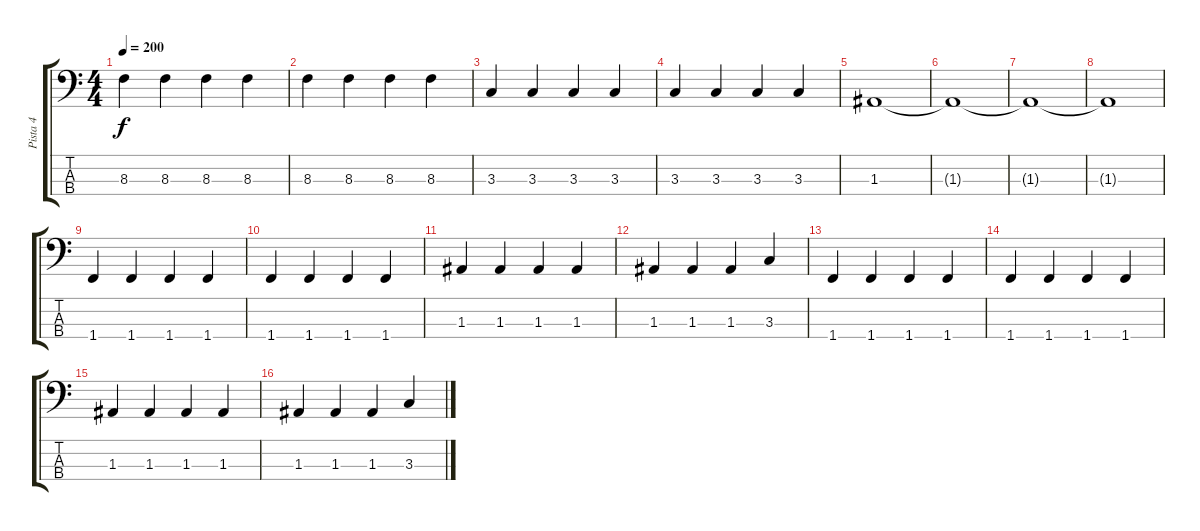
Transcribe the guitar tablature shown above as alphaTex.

\track ("Pista 4" "Pista 4") {instrument electricbassfinger}
\staff {score tabs}
\tuning (G2 D2 A1 E1) {hide}
\ts (4 4)
\tempo 200
\clef f4
\ks c
8.3.4{dy f} 8.3.4 8.3.4 8.3.4 |
8.3.4 8.3.4 8.3.4 8.3.4 |
3.3.4 3.3.4 3.3.4 3.3.4 |
3.3.4 3.3.4 3.3.4 3.3.4 |
1.3.1 |
1.3{t}.1 |
1.3{t}.1 |
1.3{t}.1 |
1.4.4 1.4.4 1.4.4 1.4.4 |
1.4.4 1.4.4 1.4.4 1.4.4 |
1.3.4 1.3.4 1.3.4 1.3.4 |
1.3.4 1.3.4 1.3.4 3.3.4 |
1.4.4 1.4.4 1.4.4 1.4.4 |
1.4.4 1.4.4 1.4.4 1.4.4 |
1.3.4 1.3.4 1.3.4 1.3.4 |
1.3.4 1.3.4 1.3.4 3.3.4
